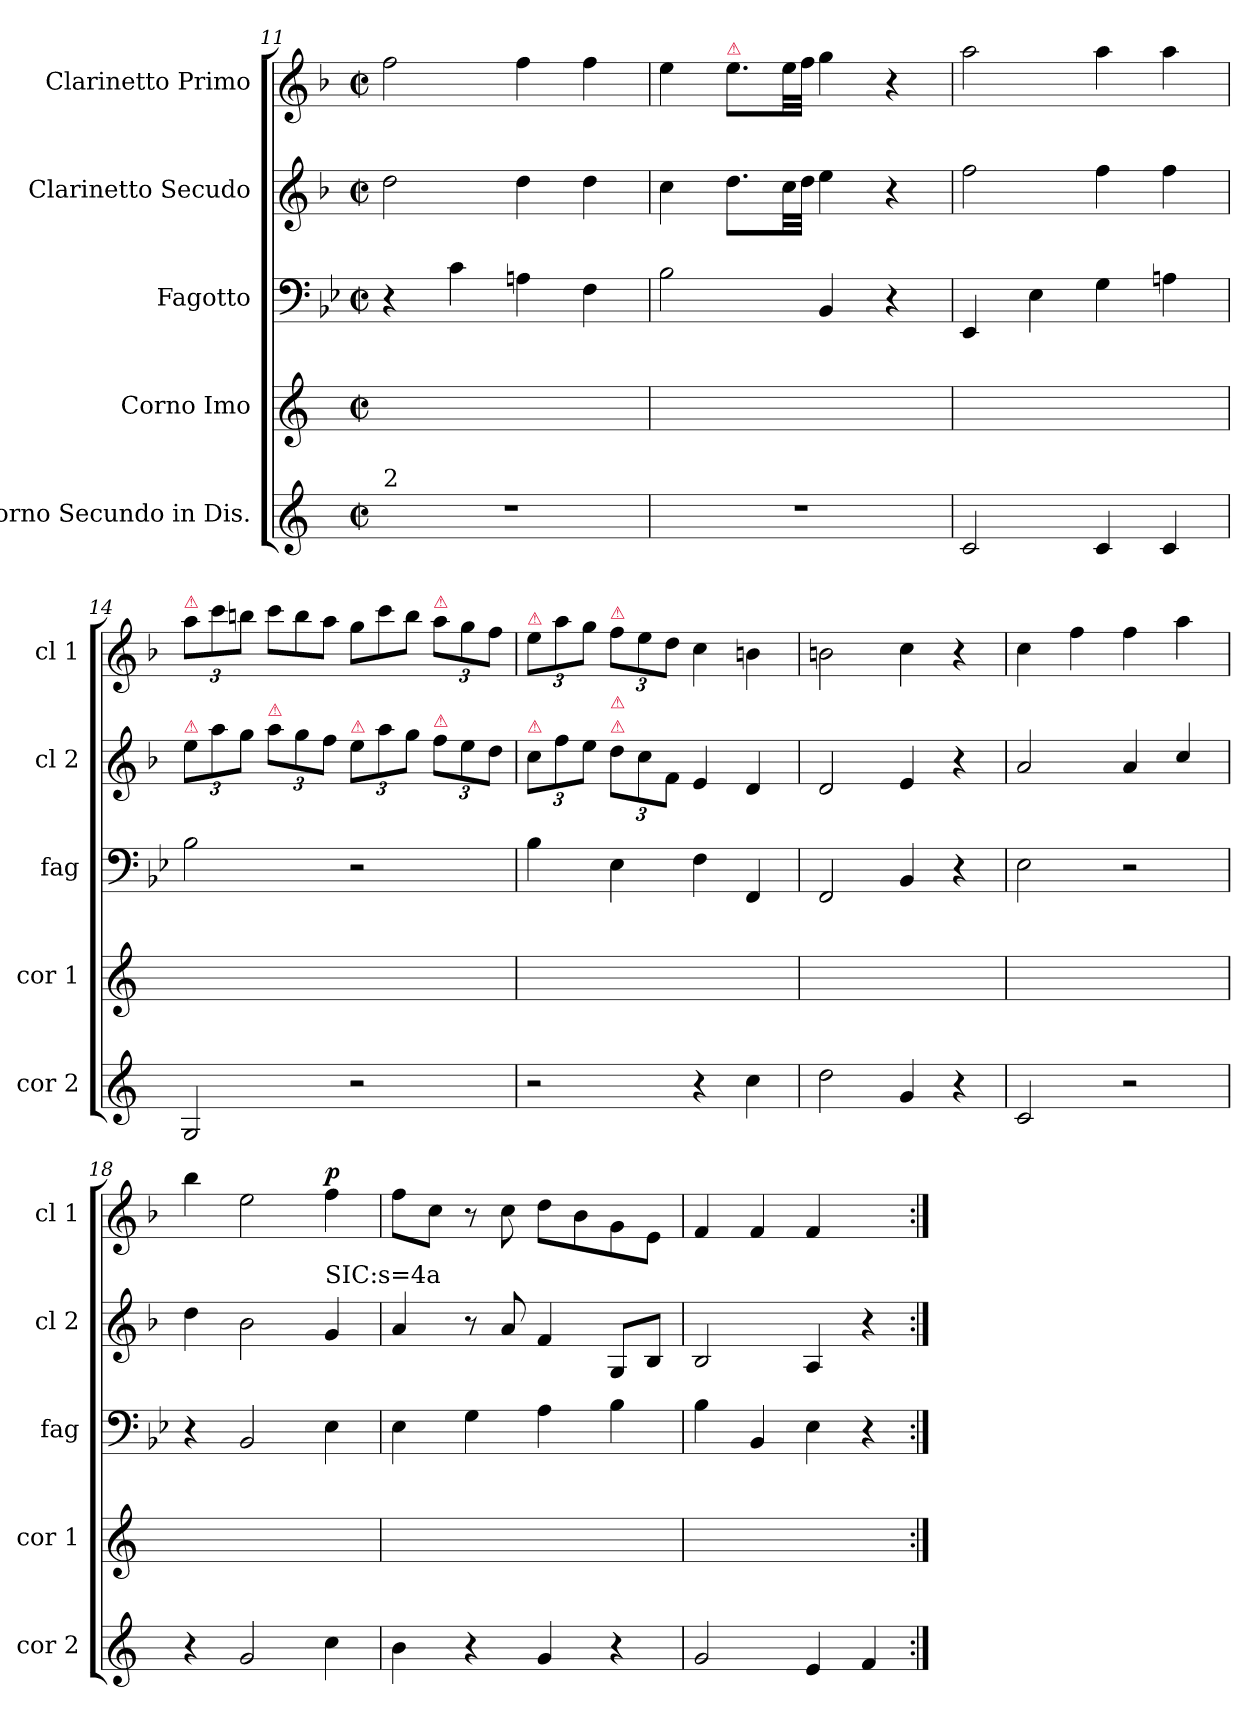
**kern	**kern	**kern	**kern	**kern	**dynam
*part5	*part4	*part3	*part2	*part1	*part1
*staff5	*staff4	*staff3	*staff2	*staff1	*staff1
*I"Corno Secundo in Dis.	*I"Corno Imo	*I"Fagotto	*I"Clarinetto Secudo	*I"Clarinetto Primo	*
*I'cor 2	*I'cor 1	*I'fag	*I'cl 2	*I'cl 1	*
*clefG2	*clefG2	*clefF4	*clefG2	*clefG2	*
*ITrd5c9	*ITrd5c9	*	*ITrd1c2	*ITrd1c2	*
*k[b-e-a-]	*k[b-e-a-]	*k[b-e-]	*k[b-e-a-]	*k[b-e-a-]	*
*E-:	*E-:	*	*E-:	*E-:	*
*M2/2	*M2/2	*M2/2	*M2/2	*M2/2	*
*met(c|)	*met(c|)	*met(c|)	*met(c|)	*met(c|)	*
=11	=11	=11	=11	=11	=11
!LO:TX:a:t=2	!	!	!	!	!
1r	1ryy	4r	2cc\	2ee-\	.
.	.	4c\	.	.	.
.	.	4An\	4cc\	4ee-\	.
.	.	4F\	4cc\	4ee-\	.
=12	=12	=12	=12	=12	=12
1r	1ryy	2B-\	4b-\	4dd\	.
!	!	!	!	!LO:TX:a:color=crimson:t=⚠	!
.	.	.	8.cc\L	8.dd\L	.
.	.	.	32b-\LL	32dd\LL	.
.	.	.	32cc\JJJ	32ee-\JJJ	.
.	.	4BB-/	4dd\	4ff\	.
.	.	4r	4r	4r	.
=13	=13	=13	=13	=13	=13
2E-/	1ryy	4EE-/	2ee-\	2gg\	.
.	.	4E-\	.	.	.
4E-/	.	4G\	4ee-\	4gg\	.
4E-/	.	4An\	4ee-\	4gg\	.
=14	=14	=14	=14	=14	=14
!	!	!	!	!LO:TX:a:color=crimson:t=⚠	!
!	!	!	!LO:TX:a:color=crimson:t=⚠	!	!
2BB-/	1ryy	2B-\	12dd\L	12gg\L	.
.	.	.	12gg\	12bb-\	.
.	.	.	12ff\J	12aan\J	.
*	*	*	*	*Xtuplet	*
!	!	!	!LO:TX:a:color=crimson:t=⚠	!	!
.	.	.	12gg\L	12bb-\L	.
.	.	.	12ff\	12aa\	.
.	.	.	12ee-\J	12gg\J	.
!	!	!	!LO:TX:a:color=crimson:t=⚠	!	!
2r	.	2r	12dd\L	12ff\L	.
.	.	.	12gg\	12bb-\	.
.	.	.	12ff\J	12aa\J	.
*	*	*	*	*tuplet	*
!	!	!	!	!LO:TX:a:color=crimson:t=⚠	!
!	!	!	!LO:TX:a:color=crimson:t=⚠	!	!
.	.	.	12ee-\L	12gg\L	.
.	.	.	12dd\	12ff\	.
.	.	.	12cc\J	12ee-\J	.
=15	=15	=15	=15	=15	=15
!	!	!	!	!LO:TX:a:color=crimson:t=⚠	!
!	!	!	!LO:TX:a:color=crimson:t=⚠	!	!
2r	1ryy	4B-\	12b-\L	12dd\L	.
.	.	.	12ee-\	12gg\	.
.	.	.	12dd\J	12ff\J	.
!	!	!	!	!LO:TX:a:color=crimson:t=⚠	!
!	!	!	!LO:TX:a:color=crimson:t=⚠	!	!
!	!	!	!LO:TX:a:color=crimson:t=⚠	!	!
.	.	4E-\	12cc\L	12ee-\L	.
.	.	.	12b-\	12dd\	.
.	.	.	12e-/J	12cc\J	.
4r	.	4F\	4d/	4b-\	.
4e-\	.	4FF/	4c/	4an\	.
=16	=16	=16	=16	=16	=16
2f\	1ryy	2FF/	2c/	2an\	.
4B-/	.	4BB-/	4d/	4b-\	.
4r	.	4r	4r	4r	.
=17	=17	=17	=17	=17	=17
2E-/	1ryy	2E-\	2g/	4b-\	.
.	.	.	.	4ee-\	.
2r	.	2r	4g/	4ee-\	.
.	.	.	4b-/	4gg\	.
=18	=18	=18	=18	=18	=18
4r	1ryy	4r	4cc\	4aa-\	.
!	!	!	!	!	!LO:DY:a
2B-/	.	2BB-/	2a-\	2dd\	f&colon;
!	!	!	!LO:TX:a:t=SIC&colon;s=4a	!	!
!	!	!	!	!	!LO:DY:a
4e-\	.	4E-\	4f/	4ee-\	p
=19	=19	=19	=19	=19	=19
4d\	1ryy	4E-\	4g/	8ee-\L	.
.	.	.	.	8b-\J	.
4r	.	4G\	8r	8r	.
.	.	.	8g/	8b-\	.
4B-/	.	4A\	4e-/	8cc\L	.
.	.	.	.	8a-\	.
4r	.	4B-\	8F/L	8f\	.
.	.	.	8A-/J	8d\J	.
=20	=20	=20	=20	=20	=20
2B-/	1ryy	4B-\	2A-/	4e-/	.
.	.	4BB-/	.	4e-/	.
4G/	.	4E-\	4G/	4e-/	.
4A-/	.	4r	4r	4ryy	.
=:|!	=:|!	=:|!	=:|!	=:|!	=:|!
*-	*-	*-	*-	*-	*-
